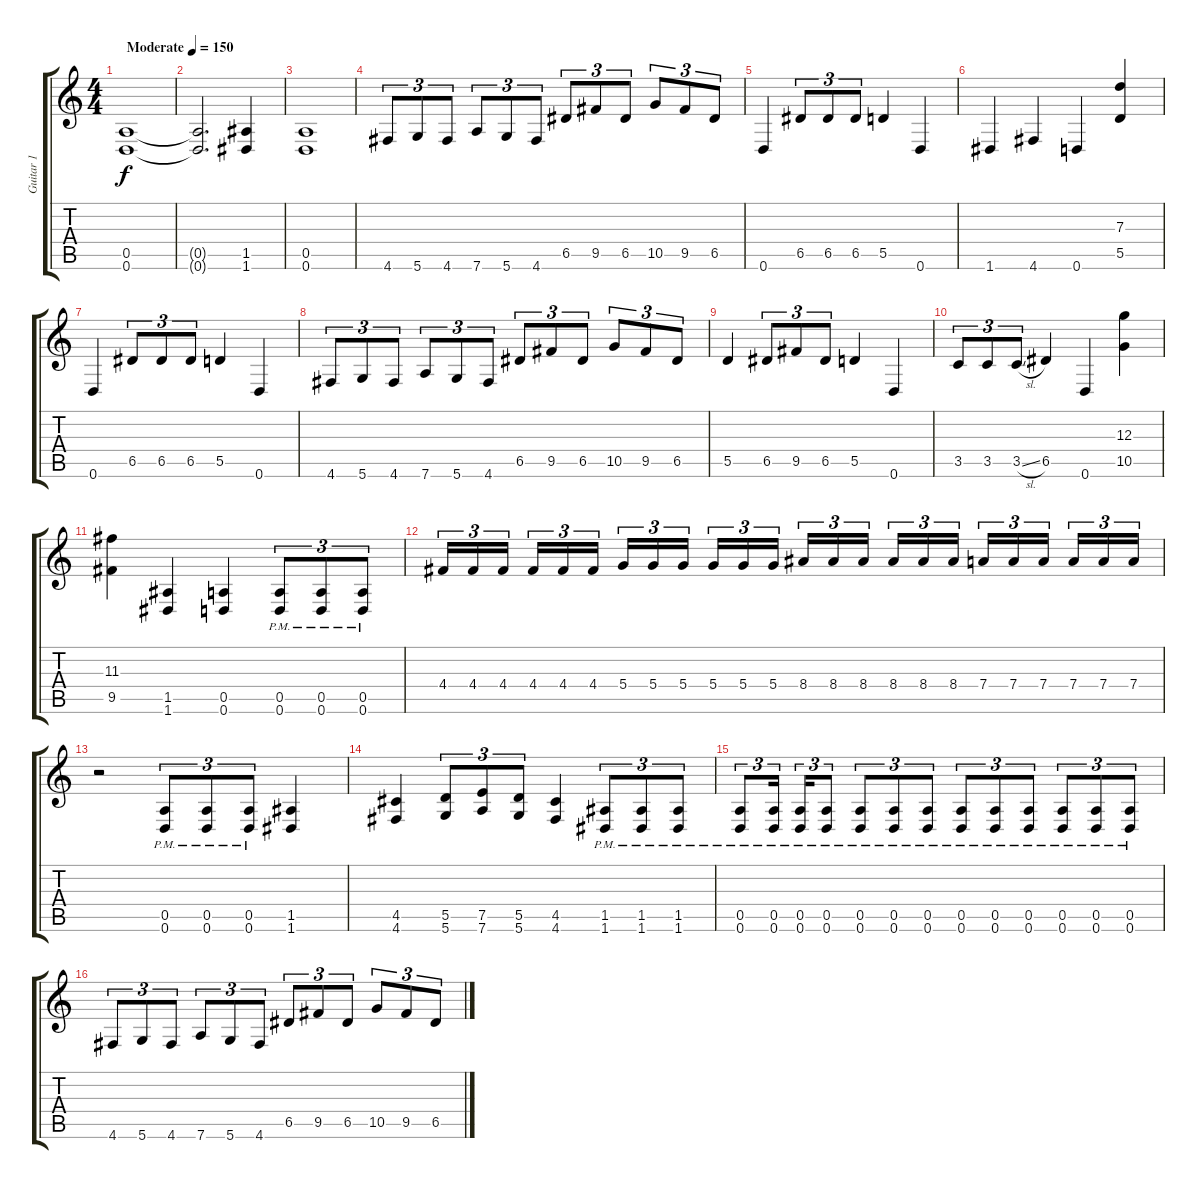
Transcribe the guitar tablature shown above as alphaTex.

\track ("Guitar 1" "Guitar 1") {instrument distortionguitar}
\staff {score tabs}
\tuning (E4 B3 G3 D3 A2 D2) {hide}
\ts (4 4)
\tempo (150 "Moderate")
\clef g2
\ks c
(0.5 0.6).1{dy f instrument distortionguitar} |
(0.5{t} 0.6{t}).2{d} (1.5 1.6).4 |
(0.5 0.6).1 |
4.6.8{tu (3 2)} 5.6.8{tu (3 2)} 4.6.8{tu (3 2)} 7.6.8{tu (3 2)} 5.6.8{tu (3 2)} 4.6.8{tu (3 2)} 6.5.8{tu (3 2)} 9.5.8{tu (3 2)} 6.5.8{tu (3 2)} 10.5.8{tu (3 2)} 9.5.8{tu (3 2)} 6.5.8{tu (3 2)} |
0.6.4 6.5.8{tu (3 2)} 6.5.8{tu (3 2)} 6.5.8{tu (3 2)} 5.5.4 0.6.4 |
1.6.4 4.6.4 0.6.4 (7.3 5.5).4 |
0.6.4 6.5.8{tu (3 2)} 6.5.8{tu (3 2)} 6.5.8{tu (3 2)} 5.5.4 0.6.4 |
4.6.8{tu (3 2)} 5.6.8{tu (3 2)} 4.6.8{tu (3 2)} 7.6.8{tu (3 2)} 5.6.8{tu (3 2)} 4.6.8{tu (3 2)} 6.5.8{tu (3 2)} 9.5.8{tu (3 2)} 6.5.8{tu (3 2)} 10.5.8{tu (3 2)} 9.5.8{tu (3 2)} 6.5.8{tu (3 2)} |
5.5.4 6.5.8{tu (3 2)} 9.5.8{tu (3 2)} 6.5.8{tu (3 2)} 5.5.4 0.6.4 |
3.5.8{tu (3 2)} 3.5.8{tu (3 2)} 3.5{sl}.8{tu (3 2)} 6.5.4 0.6.4 (12.3 10.5).4 |
(11.3 9.5).4 (1.5 1.6).4 (0.5 0.6).4 (0.5{pm} 0.6{pm}).8{tu (3 2)} (0.5{pm} 0.6{pm}).8{tu (3 2)} (0.5{pm} 0.6{pm}).8{tu (3 2)} |
4.4.16{tu (3 2)} 4.4.16{tu (3 2)} 4.4.16{tu (3 2) beam splitsecondary} 4.4.16{tu (3 2)} 4.4.16{tu (3 2)} 4.4.16{tu (3 2)} 5.4.16{tu (3 2)} 5.4.16{tu (3 2)} 5.4.16{tu (3 2) beam splitsecondary} 5.4.16{tu (3 2)} 5.4.16{tu (3 2)} 5.4.16{tu (3 2)} 8.4.16{tu (3 2)} 8.4.16{tu (3 2)} 8.4.16{tu (3 2) beam splitsecondary} 8.4.16{tu (3 2)} 8.4.16{tu (3 2)} 8.4.16{tu (3 2)} 7.4.16{tu (3 2)} 7.4.16{tu (3 2)} 7.4.16{tu (3 2) beam splitsecondary} 7.4.16{tu (3 2)} 7.4.16{tu (3 2)} 7.4.16{tu (3 2)} |
r.2 (0.5{pm} 0.6{pm}).8{tu (3 2)} (0.5{pm} 0.6{pm}).8{tu (3 2)} (0.5{pm} 0.6{pm}).8{tu (3 2)} (1.5 1.6).4 |
(4.5 4.6).4 (5.5 5.6).8{tu (3 2)} (7.5 7.6).8{tu (3 2)} (5.5 5.6).8{tu (3 2)} (4.5 4.6).4 (1.5{pm} 1.6{pm}).8{tu (3 2)} (1.5{pm} 1.6{pm}).8{tu (3 2)} (1.5{pm} 1.6{pm}).8{tu (3 2)} |
(0.5{pm} 0.6{pm}).8{tu (3 2)} (0.5{pm} 0.6{pm}).16{tu (3 2) beam splitsecondary} (0.5{pm} 0.6{pm}).16{tu (3 2)} (0.5{pm} 0.6{pm}).8{tu (3 2)} (0.5{pm} 0.6{pm}).8{tu (3 2)} (0.5{pm} 0.6{pm}).8{tu (3 2)} (0.5{pm} 0.6{pm}).8{tu (3 2)} (0.5{pm} 0.6{pm}).8{tu (3 2)} (0.5{pm} 0.6{pm}).8{tu (3 2)} (0.5{pm} 0.6{pm}).8{tu (3 2)} (0.5{pm} 0.6{pm}).8{tu (3 2)} (0.5{pm} 0.6{pm}).8{tu (3 2)} (0.5{pm} 0.6{pm}).8{tu (3 2)} |
4.6.8{tu (3 2)} 5.6.8{tu (3 2)} 4.6.8{tu (3 2)} 7.6.8{tu (3 2)} 5.6.8{tu (3 2)} 4.6.8{tu (3 2)} 6.5.8{tu (3 2)} 9.5.8{tu (3 2)} 6.5.8{tu (3 2)} 10.5.8{tu (3 2)} 9.5.8{tu (3 2)} 6.5.8{tu (3 2)}
